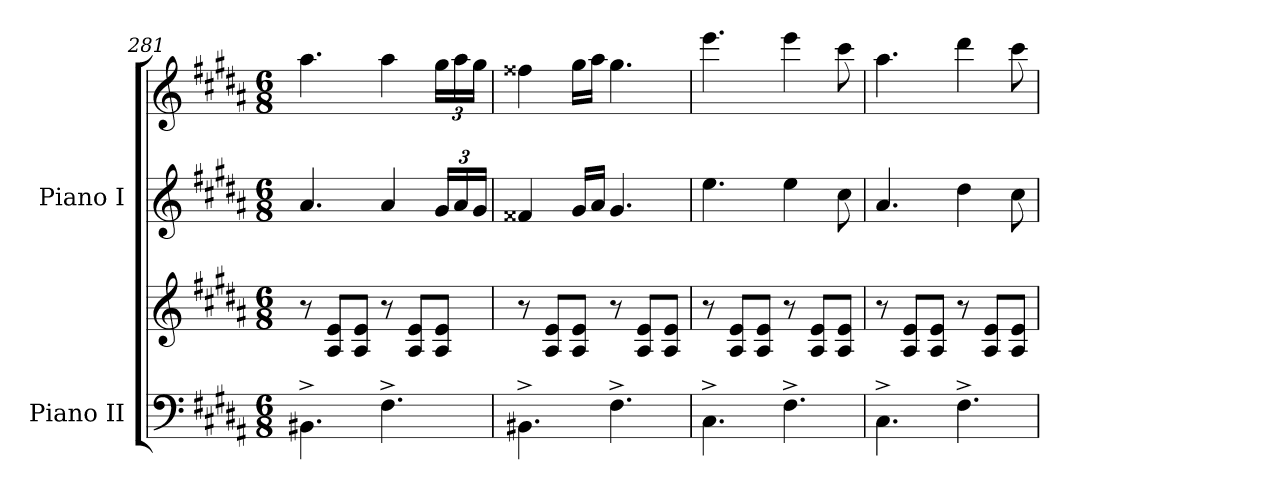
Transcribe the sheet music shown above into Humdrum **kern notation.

**kern	**kern	**kern	**kern
*part2	*part2	*part1	*part1
*staff4	*staff3	*staff2	*staff1
*I"Piano II	*	*I"Piano I	*
*I'Pno. II	*	*I'Pno. I	*
*clefF4	*clefG2	*clefG2	*clefG2
*k[f#c#g#d#a#]	*k[f#c#g#d#a#]	*k[f#c#g#d#a#]	*k[f#c#g#d#a#]
*M6/8	*M6/8	*M6/8	*M6/8
=281	=281	=281	=281
4.BB#X^\	8r	4.a#/	4.aa#\
.	8A#/ 8e/L	.	.
.	8A#/ 8e/J	.	.
4.F#^\	8r	4a#/	4aa#\
.	8A#/ 8e/L	.	.
*	*	*Xbrackettup	*Xbrackettup
.	8A#/ 8e/J	24g#/LL	24gg#\LL
.	.	24a#/	24aa#\
.	.	24g#/JJ	24gg#\JJ
=282	=282	=282	=282
4.BB#X^\	8r	4f##X/	4ff##X\
.	8A#/ 8e/L	.	.
.	8A#/ 8e/J	16g#/LL	16gg#\LL
.	.	16a#/JJ	16aa#\JJ
4.F#^\	8r	4.g#/	4.gg#\
.	8A#/ 8e/L	.	.
.	8A#/ 8e/J	.	.
=283	=283	=283	=283
4.C#^\	8r	4.ee\	4.eee\
.	8A#/ 8e/L	.	.
.	8A#/ 8e/J	.	.
4.F#^\	8r	4ee\	4eee\
.	8A#/ 8e/L	.	.
.	8A#/ 8e/J	8cc#\	8ccc#\
=284	=284	=284	=284
4.C#^\	8r	4.a#/	4.aa#\
.	8A#/ 8e/L	.	.
.	8A#/ 8e/J	.	.
4.F#^\	8r	4dd#\	4ddd#\
.	8A#/ 8e/L	.	.
.	8A#/ 8e/J	8cc#\	8ccc#\
=	=	=	=
*-	*-	*-	*-
